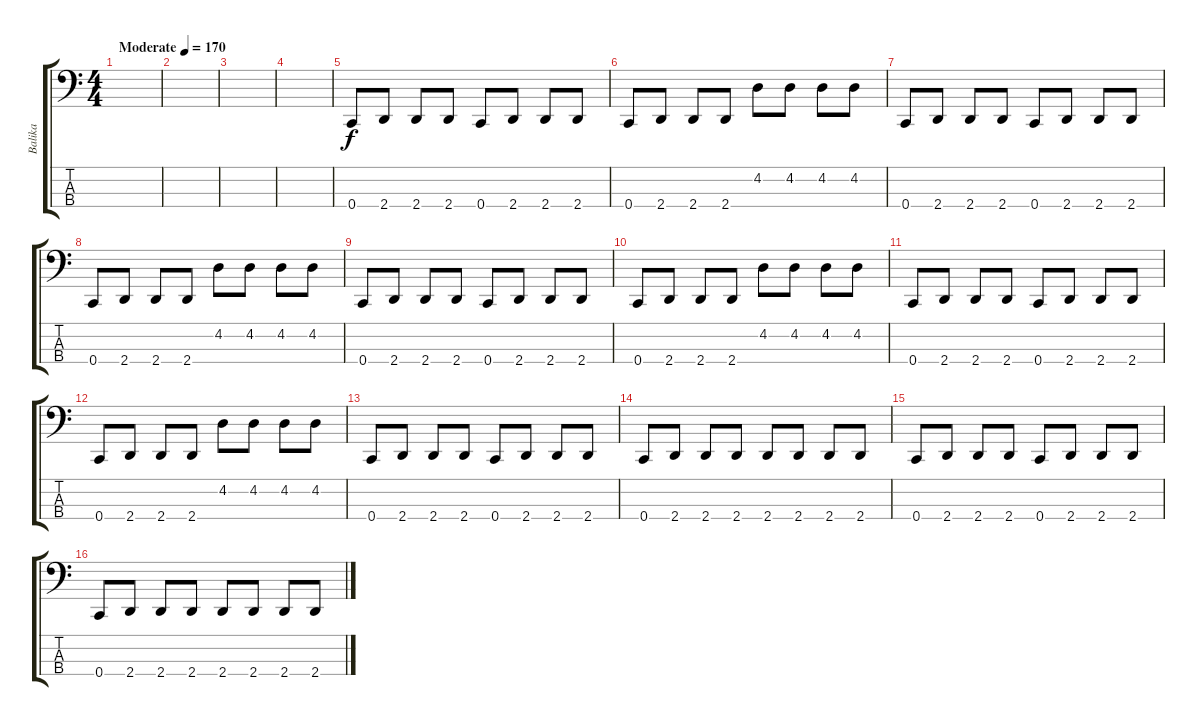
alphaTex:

\track ("Balika" "Balika") {instrument electricbassfinger}
\staff {score tabs}
\tuning (Eb2 Bb1 F1 C1) {hide}
\ts (4 4)
\tempo (170 "Moderate")
\clef f4
\ks c
|
|
|
|
0.4.8 2.4.8 2.4.8 2.4.8 0.4.8 2.4.8 2.4.8 2.4.8 |
0.4.8 2.4.8 2.4.8 2.4.8 4.2.8 4.2.8 4.2.8 4.2.8 |
0.4.8 2.4.8 2.4.8 2.4.8 0.4.8 2.4.8 2.4.8 2.4.8 |
0.4.8 2.4.8 2.4.8 2.4.8 4.2.8 4.2.8 4.2.8 4.2.8 |
0.4.8 2.4.8 2.4.8 2.4.8 0.4.8 2.4.8 2.4.8 2.4.8 |
0.4.8 2.4.8 2.4.8 2.4.8 4.2.8 4.2.8 4.2.8 4.2.8 |
0.4.8 2.4.8 2.4.8 2.4.8 0.4.8 2.4.8 2.4.8 2.4.8 |
0.4.8 2.4.8 2.4.8 2.4.8 4.2.8 4.2.8 4.2.8 4.2.8 |
0.4.8 2.4.8 2.4.8 2.4.8 0.4.8 2.4.8 2.4.8 2.4.8 |
0.4.8 2.4.8 2.4.8 2.4.8 2.4.8 2.4.8 2.4.8 2.4.8 |
0.4.8 2.4.8 2.4.8 2.4.8 0.4.8 2.4.8 2.4.8 2.4.8 |
0.4.8 2.4.8 2.4.8 2.4.8 2.4.8 2.4.8 2.4.8 2.4.8
